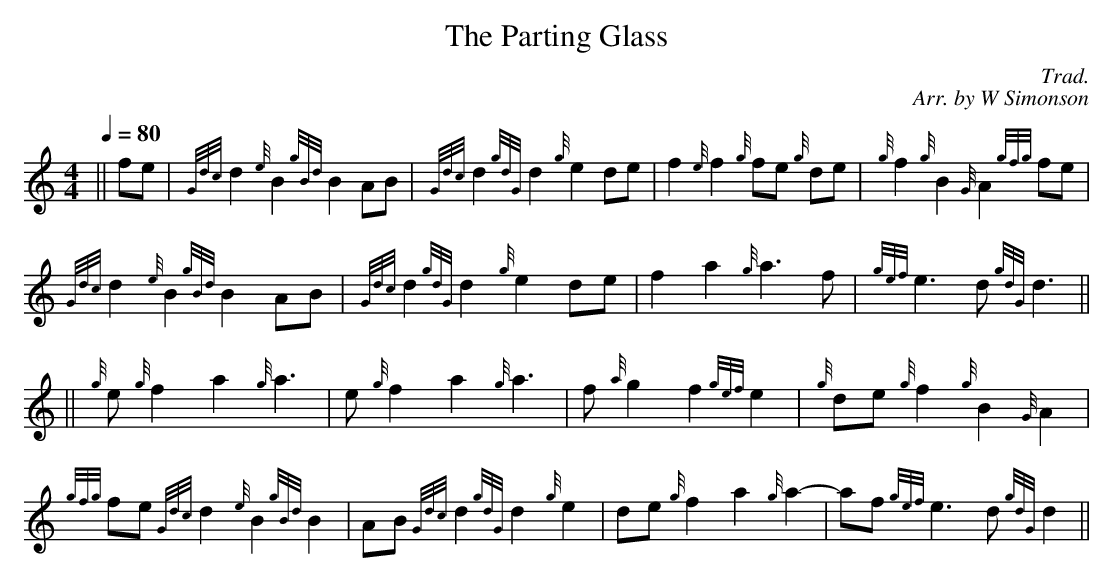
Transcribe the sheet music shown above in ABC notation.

X:1
T:The Parting Glass
C:Trad.
C:Arr. by W Simonson
M:4/4
L:1/8
Q:"Slow Air"
Q:1/4=80
K:HP
||fe|{Gdc}d2{e}B2{gBd}B2 AB|{Gdc}d2{gdG}d2{g}e2 de|f2{e}f2{g}fe {g}de|{g}f2{g}B2{G}A2 {gfg}fe|$
{Gdc}d2{e}B2{gBd}B2 AB|{Gdc}d2{gdG}d2{g}e2 de|f2 a2{g}a3 f|{gef}e3 d{gdG}d3||$
||{g}e{g}f2 a2{g}a3|e {g}f2 a2{g}a3|f {a}g2 f2 {gef}e2|{g}de{g}f2{g}B2{G}A2|$
{gfg}fe {Gdc}d2{e}B2{gBd}B2|AB{Gdc}d2{gdG}d2{g}e2|de{g}f2a2{g}a2|-af{gef}e3 d{gdG}d2||
